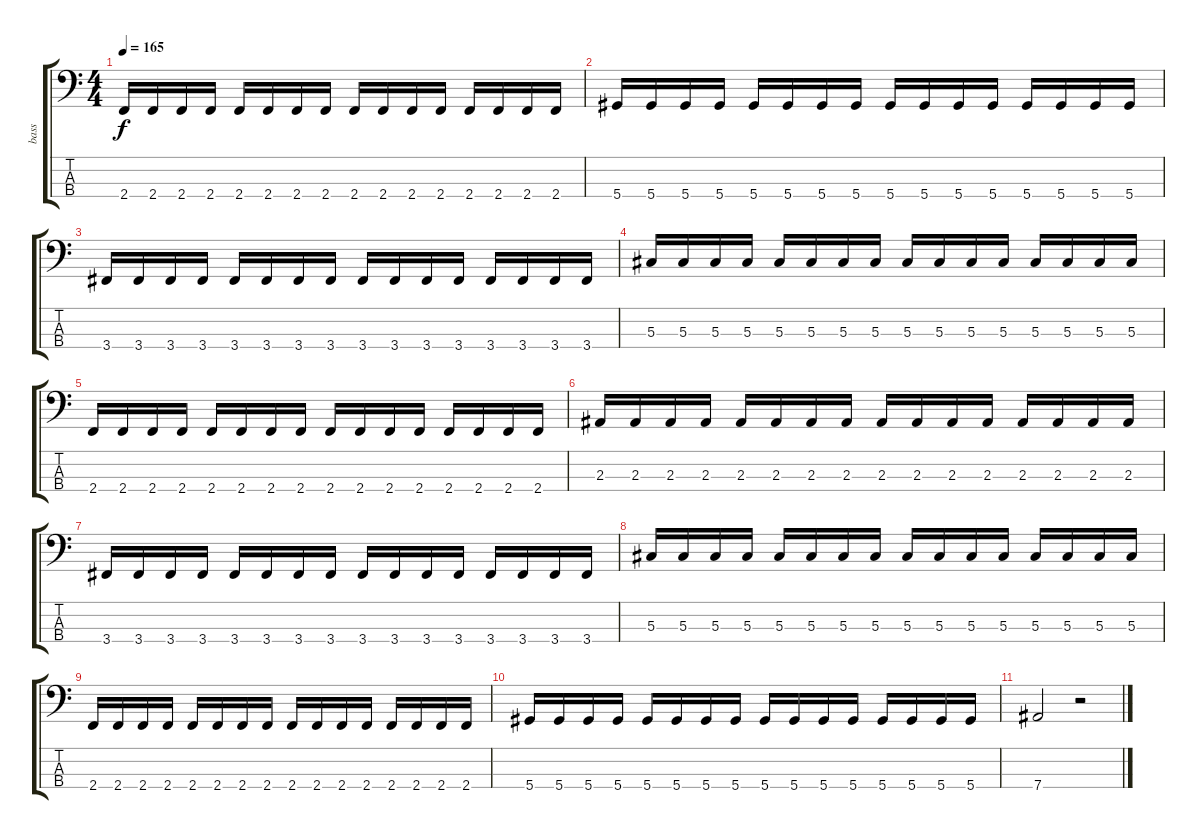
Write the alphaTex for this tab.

\track ("bass" "bass") {instrument electricbassfinger}
\staff {score tabs}
\tuning (Gb2 Db2 Ab1 Eb1) {hide}
\ts (4 4)
\tempo 165
\clef f4
\ks c
2.4.16{dy f} 2.4.16 2.4.16 2.4.16 2.4.16 2.4.16 2.4.16 2.4.16 2.4.16 2.4.16 2.4.16 2.4.16 2.4.16 2.4.16 2.4.16 2.4.16 |
5.4.16 5.4.16 5.4.16 5.4.16 5.4.16 5.4.16 5.4.16 5.4.16 5.4.16 5.4.16 5.4.16 5.4.16 5.4.16 5.4.16 5.4.16 5.4.16 |
3.4.16 3.4.16 3.4.16 3.4.16 3.4.16 3.4.16 3.4.16 3.4.16 3.4.16 3.4.16 3.4.16 3.4.16 3.4.16 3.4.16 3.4.16 3.4.16 |
5.3.16 5.3.16 5.3.16 5.3.16 5.3.16 5.3.16 5.3.16 5.3.16 5.3.16 5.3.16 5.3.16 5.3.16 5.3.16 5.3.16 5.3.16 5.3.16 |
2.4.16 2.4.16 2.4.16 2.4.16 2.4.16 2.4.16 2.4.16 2.4.16 2.4.16 2.4.16 2.4.16 2.4.16 2.4.16 2.4.16 2.4.16 2.4.16 |
2.3.16 2.3.16 2.3.16 2.3.16 2.3.16 2.3.16 2.3.16 2.3.16 2.3.16 2.3.16 2.3.16 2.3.16 2.3.16 2.3.16 2.3.16 2.3.16 |
3.4.16 3.4.16 3.4.16 3.4.16 3.4.16 3.4.16 3.4.16 3.4.16 3.4.16 3.4.16 3.4.16 3.4.16 3.4.16 3.4.16 3.4.16 3.4.16 |
5.3.16 5.3.16 5.3.16 5.3.16 5.3.16 5.3.16 5.3.16 5.3.16 5.3.16 5.3.16 5.3.16 5.3.16 5.3.16 5.3.16 5.3.16 5.3.16 |
2.4.16 2.4.16 2.4.16 2.4.16 2.4.16 2.4.16 2.4.16 2.4.16 2.4.16 2.4.16 2.4.16 2.4.16 2.4.16 2.4.16 2.4.16 2.4.16 |
5.4.16 5.4.16 5.4.16 5.4.16 5.4.16 5.4.16 5.4.16 5.4.16 5.4.16 5.4.16 5.4.16 5.4.16 5.4.16 5.4.16 5.4.16 5.4.16 |
7.4.2 r.2
